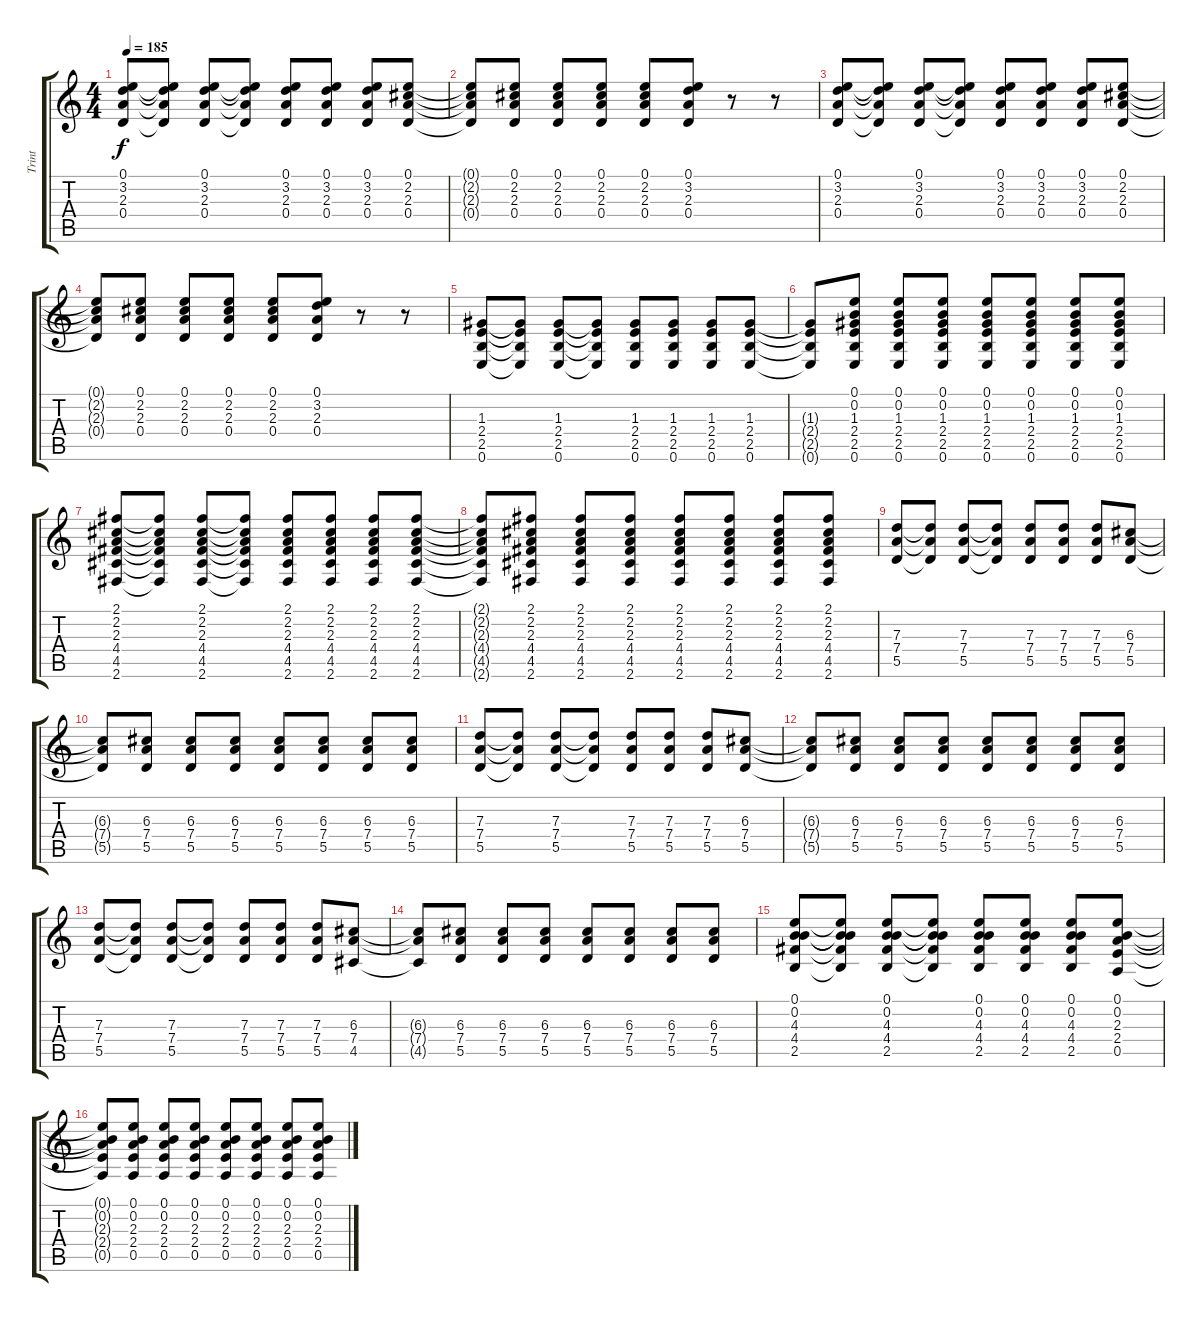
\track ("Trint" "Trint") {instrument acousticguitarsteel}
\staff {score tabs}
\tuning (E4 B3 G3 D3 A2 E2) {hide}
\ts (4 4)
\tempo 185
\clef g2
\ks c
(0.1 3.2 2.3 0.4).8{dy f} (0.1{t} 3.2{t} 2.3{t} 0.4{t}).8 (0.1 3.2 2.3 0.4).8 (0.1{t} 3.2{t} 2.3{t} 0.4{t}).8 (0.1 3.2 2.3 0.4).8 (0.1 3.2 2.3 0.4).8 (0.1 3.2 2.3 0.4).8 (0.1 2.2 2.3 0.4).8 |
(0.1{t} 2.2{t} 2.3{t} 0.4{t}).8 (0.1 2.2 2.3 0.4).8 (0.1 2.2 2.3 0.4).8 (0.1 2.2 2.3 0.4).8 (0.1 2.2 2.3 0.4).8 (0.1 3.2 2.3 0.4).8 r.8 r.8 |
(0.1 3.2 2.3 0.4).8 (0.1{t} 3.2{t} 2.3{t} 0.4{t}).8 (0.1 3.2 2.3 0.4).8 (0.1{t} 3.2{t} 2.3{t} 0.4{t}).8 (0.1 3.2 2.3 0.4).8 (0.1 3.2 2.3 0.4).8 (0.1 3.2 2.3 0.4).8 (0.1 2.2 2.3 0.4).8 |
(0.1{t} 2.2{t} 2.3{t} 0.4{t}).8 (0.1 2.2 2.3 0.4).8 (0.1 2.2 2.3 0.4).8 (0.1 2.2 2.3 0.4).8 (0.1 2.2 2.3 0.4).8 (0.1 3.2 2.3 0.4).8 r.8 r.8 |
(1.3 2.4 2.5 0.6).8 (1.3{t} 2.4{t} 2.5{t} 0.6{t}).8 (1.3 2.4 2.5 0.6).8 (1.3{t} 2.4{t} 2.5{t} 0.6{t}).8 (1.3 2.4 2.5 0.6).8 (1.3 2.4 2.5 0.6).8 (1.3 2.4 2.5 0.6).8 (1.3 2.4 2.5 0.6).8 |
(1.3{t} 2.4{t} 2.5{t} 0.6{t}).8 (0.1 0.2 1.3 2.4 2.5 0.6).8 (0.1 0.2 1.3 2.4 2.5 0.6).8 (0.1 0.2 1.3 2.4 2.5 0.6).8 (0.1 0.2 1.3 2.4 2.5 0.6).8 (0.1 0.2 1.3 2.4 2.5 0.6).8 (0.1 0.2 1.3 2.4 2.5 0.6).8 (0.1 0.2 1.3 2.4 2.5 0.6).8 |
(2.1 2.2 2.3 4.4 4.5 2.6).8 (2.1{t} 2.2{t} 2.3{t} 4.4{t} 4.5{t} 2.6{t}).8 (2.1 2.2 2.3 4.4 4.5 2.6).8 (2.1{t} 2.2{t} 2.3{t} 4.4{t} 4.5{t} 2.6{t}).8 (2.1 2.2 2.3 4.4 4.5 2.6).8 (2.1 2.2 2.3 4.4 4.5 2.6).8 (2.1 2.2 2.3 4.4 4.5 2.6).8 (2.1 2.2 2.3 4.4 4.5 2.6).8 |
(2.1{t} 2.2{t} 2.3{t} 4.4{t} 4.5{t} 2.6{t}).8 (2.1 2.2 2.3 4.4 4.5 2.6).8 (2.1 2.2 2.3 4.4 4.5 2.6).8 (2.1 2.2 2.3 4.4 4.5 2.6).8 (2.1 2.2 2.3 4.4 4.5 2.6).8 (2.1 2.2 2.3 4.4 4.5 2.6).8 (2.1 2.2 2.3 4.4 4.5 2.6).8 (2.1 2.2 2.3 4.4 4.5 2.6).8 |
(7.3 7.4 5.5).8 (7.3{t} 7.4{t} 5.5{t}).8 (7.3 7.4 5.5).8 (7.3{t} 7.4{t} 5.5{t}).8 (7.3 7.4 5.5).8 (7.3 7.4 5.5).8 (7.3 7.4 5.5).8 (6.3 7.4 5.5).8 |
(6.3{t} 7.4{t} 5.5{t}).8 (6.3 7.4 5.5).8 (6.3 7.4 5.5).8 (6.3 7.4 5.5).8 (6.3 7.4 5.5).8 (6.3 7.4 5.5).8 (6.3 7.4 5.5).8 (6.3 7.4 5.5).8 |
(7.3 7.4 5.5).8 (7.3{t} 7.4{t} 5.5{t}).8 (7.3 7.4 5.5).8 (7.3{t} 7.4{t} 5.5{t}).8 (7.3 7.4 5.5).8 (7.3 7.4 5.5).8 (7.3 7.4 5.5).8 (6.3 7.4 5.5).8 |
(6.3{t} 7.4{t} 5.5{t}).8 (6.3 7.4 5.5).8 (6.3 7.4 5.5).8 (6.3 7.4 5.5).8 (6.3 7.4 5.5).8 (6.3 7.4 5.5).8 (6.3 7.4 5.5).8 (6.3 7.4 5.5).8 |
(7.3 7.4 5.5).8 (7.3{t} 7.4{t} 5.5{t}).8 (7.3 7.4 5.5).8 (7.3{t} 7.4{t} 5.5{t}).8 (7.3 7.4 5.5).8 (7.3 7.4 5.5).8 (7.3 7.4 5.5).8 (6.3 7.4 4.5).8 |
(6.3{t} 7.4{t} 4.5{t}).8 (6.3 7.4 5.5).8 (6.3 7.4 5.5).8 (6.3 7.4 5.5).8 (6.3 7.4 5.5).8 (6.3 7.4 5.5).8 (6.3 7.4 5.5).8 (6.3 7.4 5.5).8 |
(0.1 0.2 4.3 4.4 2.5).8 (0.1{t} 0.2{t} 4.3{t} 4.4{t} 2.5{t}).8 (0.1 0.2 4.3 4.4 2.5).8 (0.1{t} 0.2{t} 4.3{t} 4.4{t} 2.5{t}).8 (0.1 0.2 4.3 4.4 2.5).8 (0.1 0.2 4.3 4.4 2.5).8 (0.1 0.2 4.3 4.4 2.5).8 (0.1 0.2 2.3 2.4 0.5).8 |
(0.1{t} 0.2{t} 2.3{t} 2.4{t} 0.5{t}).8 (0.1 0.2 2.3 2.4 0.5).8 (0.1 0.2 2.3 2.4 0.5).8 (0.1 0.2 2.3 2.4 0.5).8 (0.1 0.2 2.3 2.4 0.5).8 (0.1 0.2 2.3 2.4 0.5).8 (0.1 0.2 2.3 2.4 0.5).8 (0.1 0.2 2.3 2.4 0.5).8
